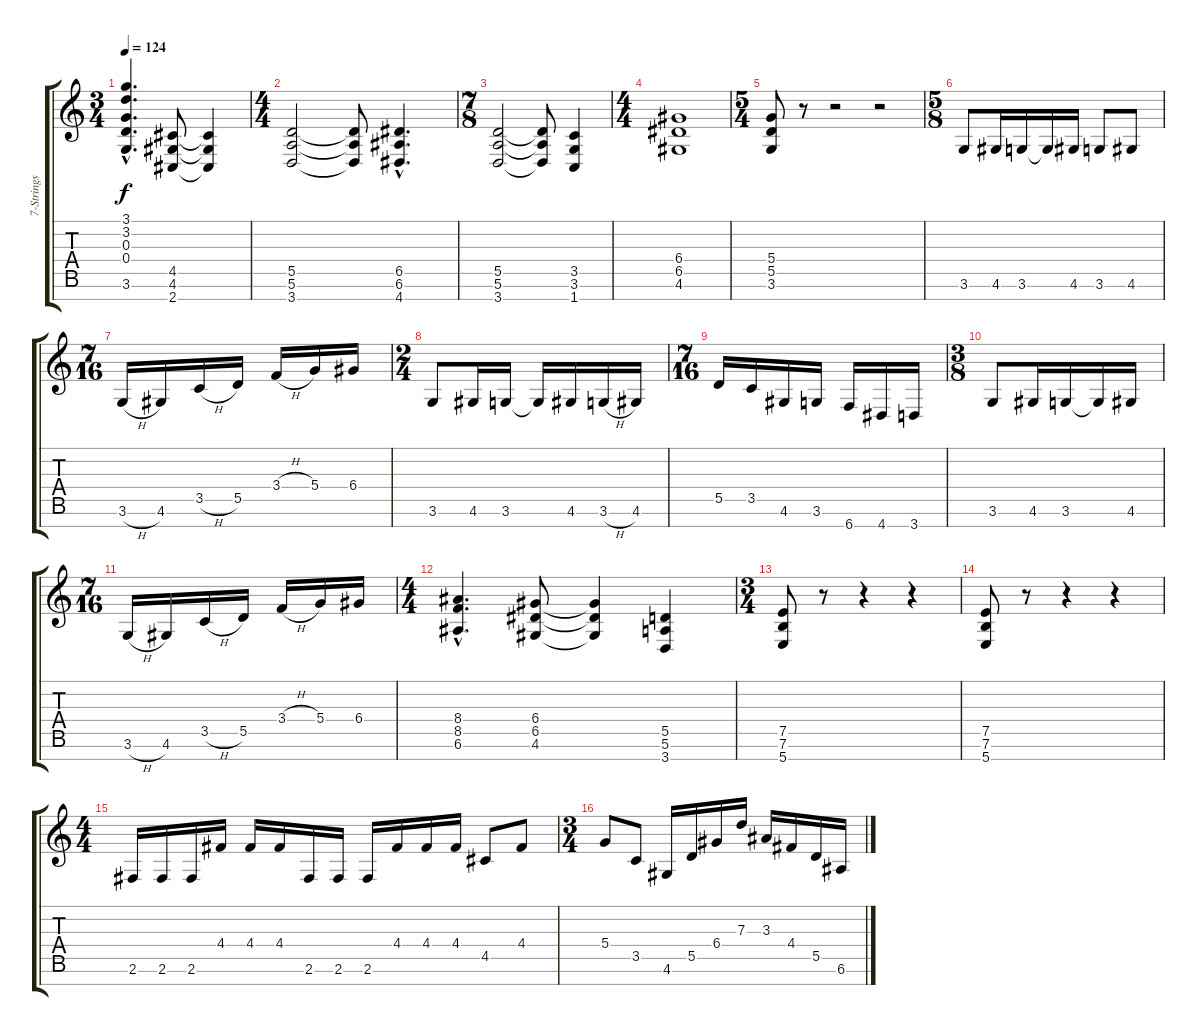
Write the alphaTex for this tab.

\track ("7-Strings Distortion Guitar 2" "7-Strings ") {instrument distortionguitar}
\staff {score tabs}
\tuning (E4 B3 G3 D3 A2 E2 B1) {hide}
\ts (3 4)
\tempo 124
\clef g2
\ks c
(3.1{hac} 3.2{hac} 0.3{hac} 0.4{hac} 3.6{hac}).4{d dy f} (4.5 4.6 2.7).8 (4.5{t} 4.6{t} 2.7{t}).4 |
\ts (4 4)
(5.5 5.6 3.7).2 (5.5{t} 5.6{t} 3.7{t}).8 (6.5{hac} 6.6{hac} 4.7{hac}).4{d} |
\ts (7 8)
(5.5 5.6 3.7).2 (5.5{t} 5.6{t} 3.7{t}).8 (3.5 3.6 1.7).4 |
\ts (4 4)
(6.4 6.5 4.6).1 |
\ts (5 4)
(5.4 5.5 3.6).8 r.8 r.2 r.2 |
\ts (5 8)
3.6.8 4.6.16 3.6.16 3.6{t}.16 4.6.16 3.6.8 4.6.8 |
\ts (7 16)
3.6{h}.16 4.6.16 3.5{h}.16 5.5.16 3.4{h}.16 5.4.16 6.4.16 |
\ts (2 4)
3.6.8 4.6.16 3.6.16 3.6{t}.16 4.6.16 3.6{h}.16 4.6.16 |
\ts (7 16)
5.5.16 3.5.16 4.6.16 3.6.16 6.7.16 4.7.16 3.7.16 |
\ts (3 8)
3.6.8 4.6.16 3.6.16 3.6{t}.16 4.6.16 |
\ts (7 16)
3.6{h}.16 4.6.16 3.5{h}.16 5.5.16 3.4{h}.16 5.4.16 6.4.16 |
\ts (4 4)
(8.4{hac} 8.5{hac} 6.6{hac}).4{d} (6.4 6.5 4.6).8 (6.4{t} 6.5{t} 4.6{t}).4 (5.5 5.6 3.7).4 |
\ts (3 4)
(7.5 7.6 5.7).8 r.8 r.4 r.4 |
(7.5 7.6 5.7).8 r.8 r.4 r.4 |
\ts (4 4)
2.6.16 2.6.16 2.6.16 4.4.16 4.4.16 4.4.16 2.6.16 2.6.16 2.6.16 4.4.16 4.4.16 4.4.16 4.5.8 4.4.8 |
\ts (3 4)
5.4.8 3.5.8 4.6.16 5.5.16 6.4.16 7.3.16 3.3.16 4.4.16 5.5.16 6.6.16
